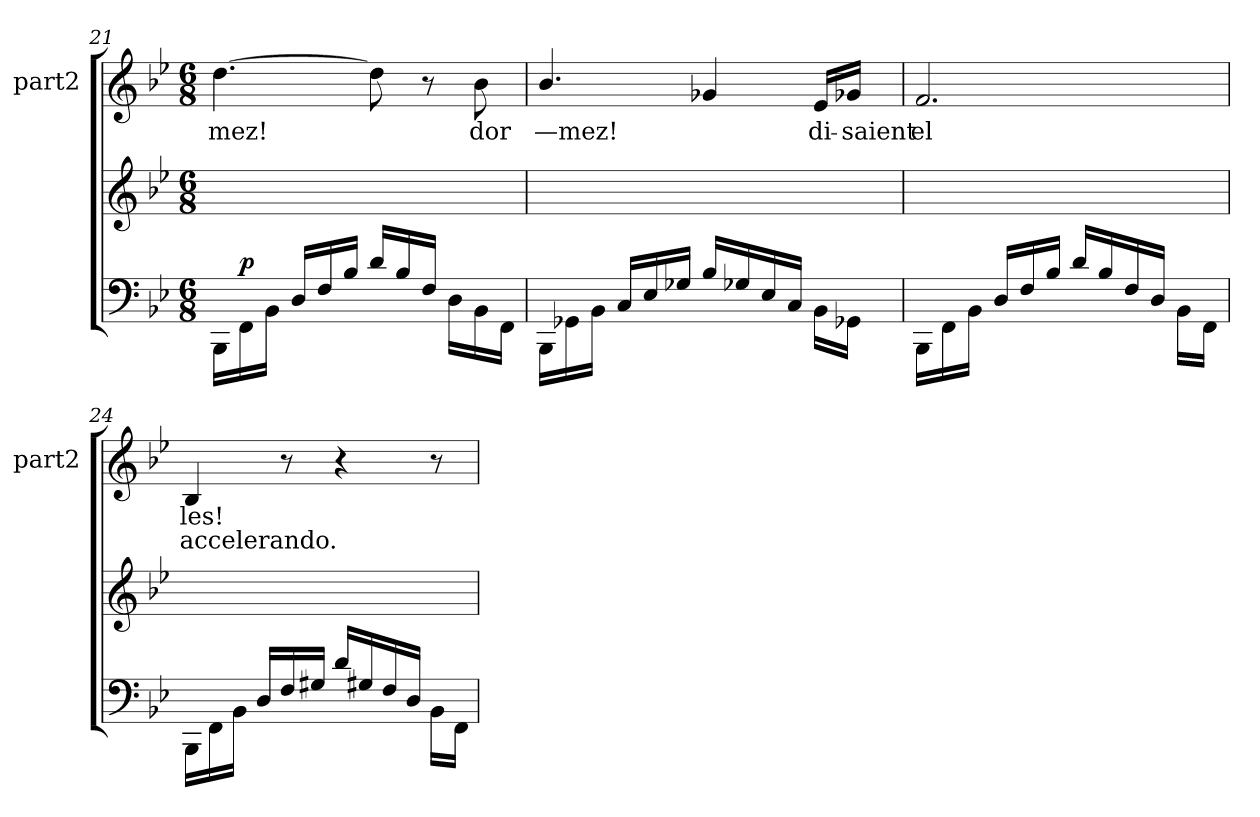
**kern	**dynam	**kern	**kern	**text	**text
*part3	*part3	*part2	*part1	*part1	*part1
*staff3	*staff3	*staff2	*staff1	*staff1	*staff1
*	*	*	*I"part2	*	*
*	*	*	*I'part2	*	*
*clefF4	*	*clefG2	*clefG2	*	*
*k[b-e-]	*	*k[b-e-]	*k[b-e-]	*	*
*M6/8	*	*M6/8	*M6/8	*	*
=21	=21	=21	=21	=21	=21
16BBB-i\LL	.	2.ryy	[4.ddi\	mez!	.
!	!LO:DY:a	!	!	!	!
16FFi\	p	.	.	.	.
16BB-i\JJ	.	.	.	.	.
16Di/LL	.	.	.	.	.
16Fi/	.	.	.	.	.
16B-i/JJ	.	.	.	.	.
16di/LL	.	.	8ddi\]	.	.
16B-i/	.	.	.	.	.
16Fi/JJ	.	.	8r	.	.
16Di\LL	.	.	.	.	.
16BB-i\	.	.	8b-i\	dor	.
16FFi\JJ	.	.	.	.	.
!!LO:LB:g=z
=22	=22	=22	=22	=22	=22
16BBB-i\LL	.	2.ryy	4.b-i/	—mez!	.
16GG-Xi\	.	.	.	.	.
16BB-i\JJ	.	.	.	.	.
16Ci/LL	.	.	.	.	.
16E-i/	.	.	.	.	.
16G-Xi/JJ	.	.	.	.	.
16B-i/LL	.	.	4g-Xi/	.	.
16G-Xi/	.	.	.	.	.
16E-i/	.	.	.	.	.
16Ci/JJ	.	.	.	.	.
16BB-i\LL	.	.	16e-i/LL	di-	.
16GG-Xi\JJ	.	.	16g-Xi/JJ	saient	.
=23	=23	=23	=23	=23	=23
16BBB-i\LL	.	2.ryy	2.fi/	el	.
16FFi\	.	.	.	.	.
16BB-i\JJ	.	.	.	.	.
16Di/LL	.	.	.	.	.
16Fi/	.	.	.	.	.
16B-i/JJ	.	.	.	.	.
16di/LL	.	.	.	.	.
16B-i/	.	.	.	.	.
16Fi/	.	.	.	.	.
16Di/JJ	.	.	.	.	.
16BB-i\LL	.	.	.	.	.
16FFi\JJ	.	.	.	.	.
=24	=24	=24	=24	=24	=24
16BBB-i\LL	.	2.ryy	4B-i/	les!	accelerando.
16FFi\	.	.	.	.	.
16BB-i\JJ	.	.	.	.	.
16Di/LL	.	.	.	.	.
16Fi/	.	.	8r	.	.
16G#Xi/JJ	.	.	.	.	.
16di/LL	.	.	4r	.	.
16G#Xi/	.	.	.	.	.
16Fi/	.	.	.	.	.
16Di/JJ	.	.	.	.	.
16BB-i\LL	.	.	8r	.	.
16FFi\JJ	.	.	.	.	.
=	=	=	=	=	=
*-	*-	*-	*-	*-	*-
